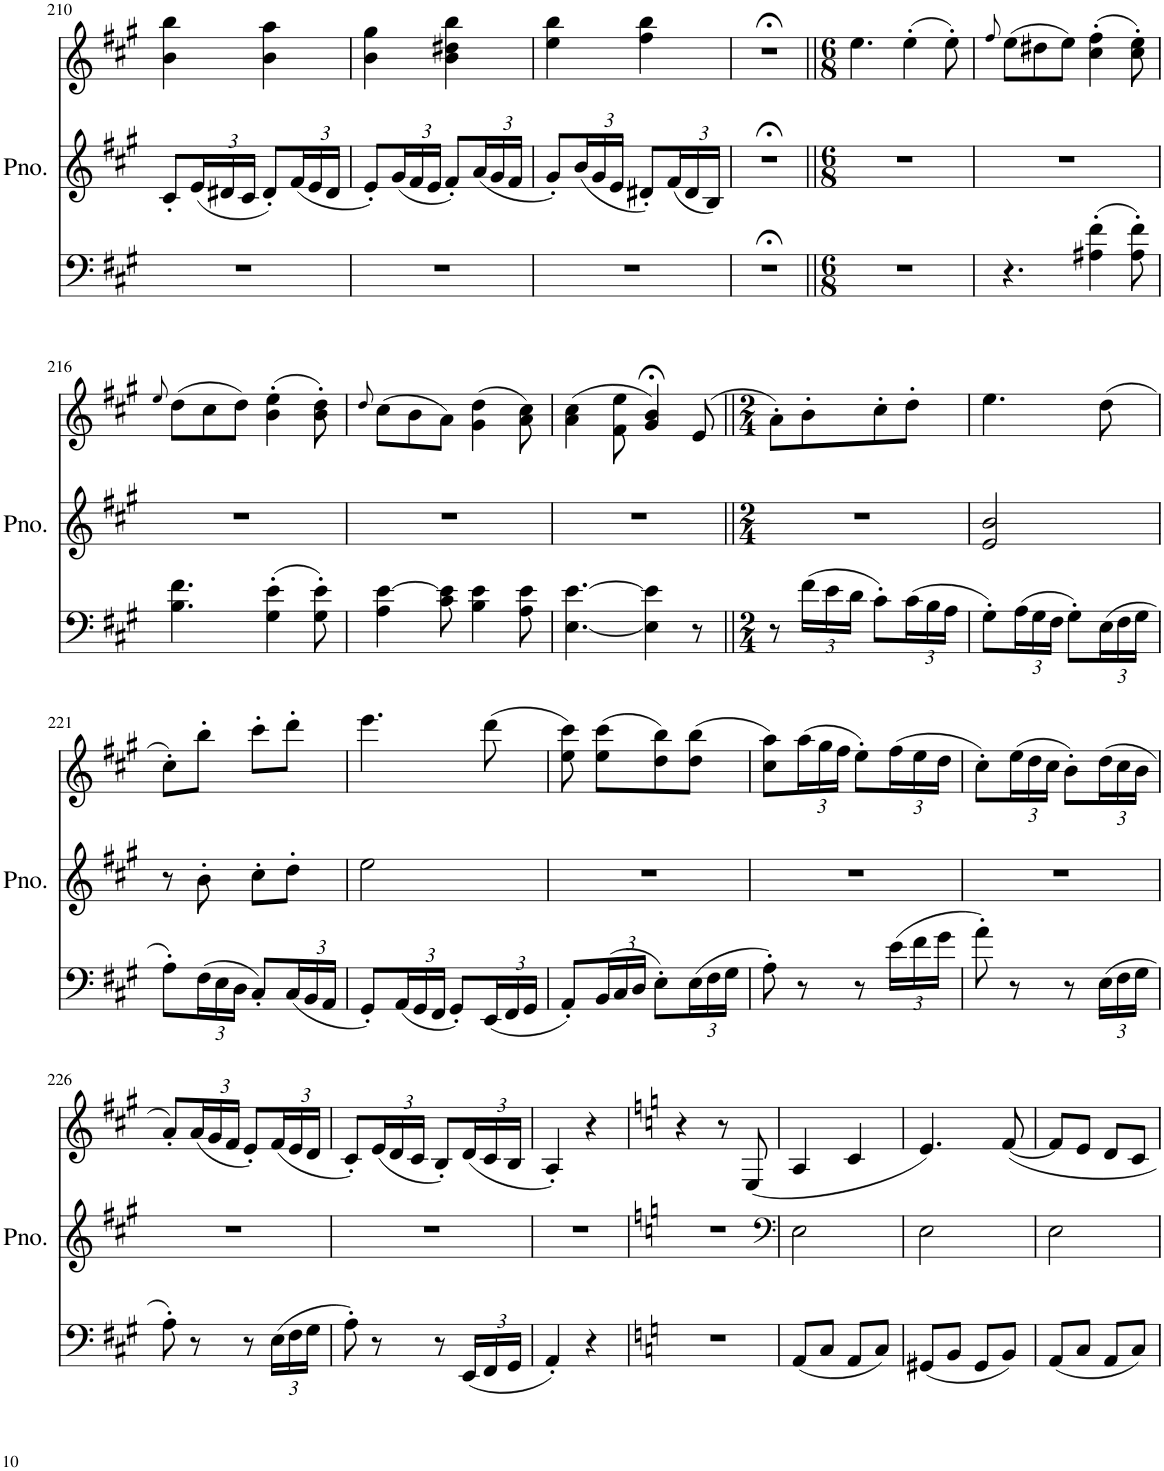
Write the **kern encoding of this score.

**kern	**kern	**kern
*part1	*part1	*part1
*staff3	*staff2	*staff1
*I"Piano	*	*
*I'Pno.	*	*
!!LO:PB:g=z
*clefF4	*clefG2	*clefG2
*k[f#c#g#]	*k[f#c#g#]	*k[f#c#g#]
*M2/4	*M2/4	*M2/4
=210	=210	=210
2r	8c#'/L	4b\ 4bb\
*	*Xbrackettup	*
.	24e/L	.
.	24d#X/	.
.	24c#/JJ	.
.	8d#'/L	4b\ 4aa\
.	24f#/L	.
.	24e/	.
.	24d#/JJ	.
=211	=211	=211
2r	8e'/L	4b\ 4gg#\
.	24g#/L	.
.	24f#/	.
.	24e/JJ	.
.	8f#'/L	4b\ 4dd#X\ 4bb\
.	24a/L	.
.	24g#/	.
.	24f#/JJ	.
=212	=212	=212
2r	8g#'/L	4ee\ 4bb\
.	24b/L	.
.	24g#/	.
.	24e/JJ	.
.	8d#X'/L	4ff#\ 4bb\
.	24f#/L	.
.	24d#/	.
.	24B/JJ	.
=213	=213	=213
2r;<	2r;<	2r;<
=214||	=214||	=214||
*M6/8	*M6/8	*M6/8
2.r	2.r	4.ee\
.	.	(4ee'\
.	.	8ee'\)
=215	=215	=215
.	.	8qff#/
4.r	2.r	(8ee\L
.	.	8dd#X\
.	.	8ee\J)
4A#X\' 4f#\'	.	(4cc#\' 4ff#\'
8A#\' 8f#\'	.	8cc#\' 8ee\')
!!LO:LB:g=z
=216	=216	=216
.	.	8qee/
4.B\ 4.f#\	2.r	(8dd\L
.	.	8cc#\
.	.	8dd\J)
4G#\' 4e\'	.	(4b\' 4ee\'
8G#\' 8e\'	.	8b\' 8dd\')
=217	=217	=217
.	.	8qdd/
4A\ [4e\	2.r	(8cc#\L
.	.	8b\
8c#\ 8e\]	.	8a\J)
4B\ 4e\	.	(4g#\ 4dd\
8A\ 8e\	.	8a\ 8cc#\)
=218	=218	=218
[4.E\ [4.e\	2.r	(4a\ 4cc#\
.	.	8f#\ 8ee\
4E\] 4e\]	.	4g#/;< 4b/;<)
8r	.	(8e/
=219||	=219||	=219||
*M2/4	*M2/4	*M2/4
8r	2r	8a'\L)
*Xbrackettup	*	*
24f#\LL	.	8b'\
24e\	.	.
24d\JJ	.	.
8c#'\L	.	8cc#'\
24c#\L	.	8dd'\J
24B\	.	.
24A\JJ	.	.
=220	=220	=220
8G#'\L	2e/ 2b/	4.ee\
24A\L	.	.
24G#\	.	.
24F#\JJ	.	.
8G#'\L	.	.
24E\L	.	(8dd\
24F#\	.	.
24G#\JJ	.	.
!!LO:LB:g=z
=221	=221	=221
8A'\L	8r	8cc#'\L)
24F#\L	8b'\	8bb'\J
24E\	.	.
24D\JJ	.	.
8C#'/L	8cc#'\L	8ccc#'\L
24C#/L	8dd'\J	8ddd'\J
24BB/	.	.
24AA/JJ	.	.
=222	=222	=222
8GG#'/L	2ee\	4.eee\
24AA/L	.	.
24GG#/	.	.
24FF#/JJ	.	.
8GG#'/L	.	.
24EE/L	.	(8ddd\
24FF#/	.	.
24GG#/JJ	.	.
=223	=223	=223
8AA'/L	2r	8ee\ 8ccc#\)
24BB/L	.	(8ee\ 8ccc#\L
24C#/	.	.
24D/JJ	.	.
8E'\L	.	8dd\ 8bb\)
24E\L	.	(8dd\ 8bb\J
24F#\	.	.
24G#\JJ	.	.
=224	=224	=224
8A'\	2r	8cc#\ 8aa\L)
*	*	*Xbrackettup
8r	.	(24aa\L
.	.	24gg#\
.	.	24ff#\JJ
8r	.	8ee'\L)
24e\LL	.	(24ff#\L
24f#\	.	24ee\
24g#\JJ	.	24dd\JJ
=225	=225	=225
8a'\	2r	8cc#'\L)
8r	.	(24ee\L
.	.	24dd\
.	.	24cc#\JJ
8r	.	8b'\L)
24E\LL	.	(24dd\L
24F#\	.	24cc#\
24G#\JJ	.	24b\JJ
!!LO:LB:g=z
=226	=226	=226
8A'\	2r	8a'/L)
8r	.	(24a/L
.	.	24g#/
.	.	24f#/JJ
8r	.	8e'/L)
24E\LL	.	(24f#/L
24F#\	.	24e/
24G#\JJ	.	24d/JJ
=227	=227	=227
8A'\	2r	8c#'/L)
8r	.	(24e/L
.	.	24d/
.	.	24c#/JJ
8r	.	8B'/L)
24EE/LL	.	(24d/L
24FF#/	.	24c#/
24GG#/JJ	.	24B/JJ
=228	=228	=228
4AA'/	2r	4A'/)
4r	.	4r
=229	=229	=229
*k[]	*k[]	*k[]
2r	2r	4r
.	.	8r
.	.	(8E/
=230	=230	=230
*	*clefF4	*
8AA/L	2E\	4A/
8C/J	.	.
8AA/L	.	4c/
8C/J	.	.
=231	=231	=231
8GG#X/L	2E\	4.e/)
8BB/J	.	.
8GG#/L	.	.
8BB/J	.	[8f/
=232	=232	=232
8AA/L	2E\	8f/L]
8C/J	.	8e/J
8AA/L	.	8d/L
8C/J	.	8c/J
=	=	=
*-	*-	*-
